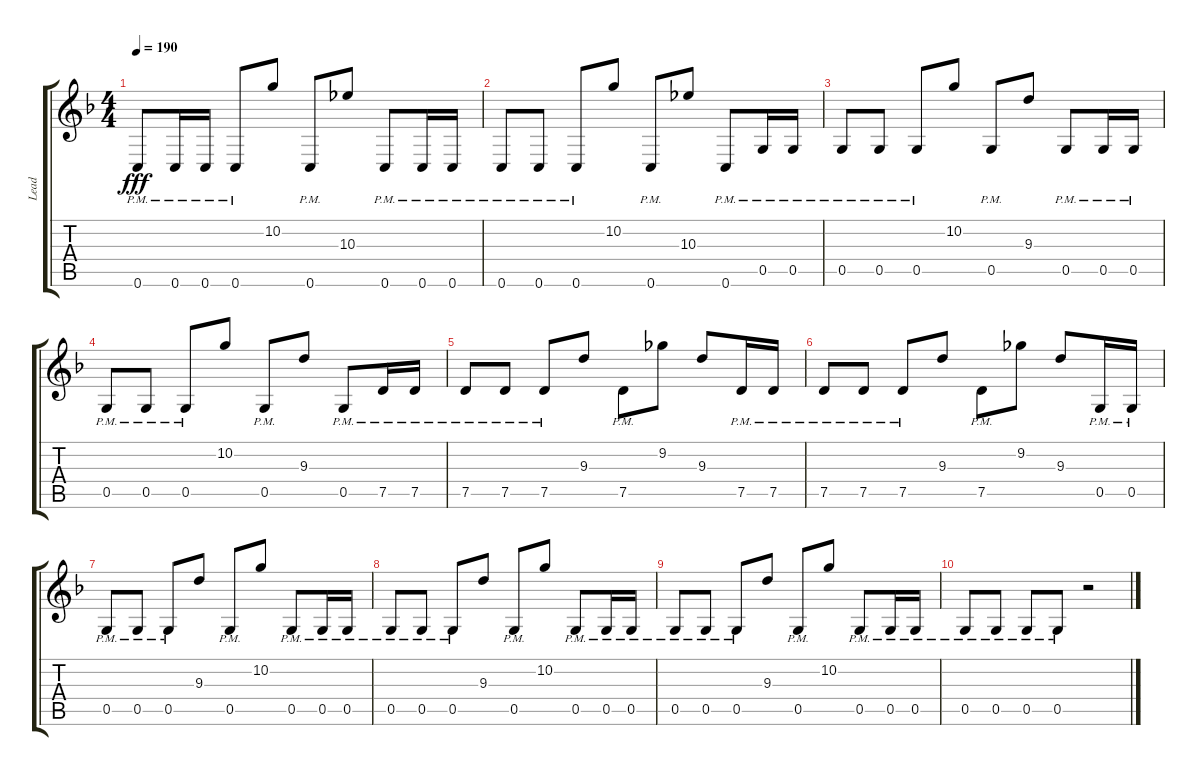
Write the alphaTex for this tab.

\track ("Lead" "Lead") {instrument distortionguitar}
\staff {score tabs}
\tuning (D4 A3 F3 C3 G2 C2) {hide}
\ts (4 4)
\tempo 190
\clef g2
\ks f
0.6{pm}.8{dy fff} 0.6{pm}.16 0.6{pm}.16 0.6{pm}.8 10.2.8 0.6{pm}.8 10.3.8 0.6{pm}.8 0.6{pm}.16 0.6{pm}.16 |
0.6{pm}.8 0.6{pm}.8 0.6{pm}.8 10.2.8 0.6{pm}.8 10.3.8 0.6{pm}.8 0.5{pm}.16 0.5{pm}.16 |
0.5{pm}.8 0.5{pm}.8 0.5{pm}.8 10.2.8 0.5{pm}.8 9.3.8 0.5{pm}.8 0.5{pm}.16 0.5{pm}.16 |
0.5{pm}.8 0.5{pm}.8 0.5{pm}.8 10.2.8 0.5{pm}.8 9.3.8 0.5{pm}.8 7.5{pm}.16 7.5{pm}.16 |
7.5{pm}.8 7.5{pm}.8 7.5{pm}.8 9.3.8 7.5{pm}.8 9.2.8 9.3.8 7.5{pm}.16 7.5{pm}.16 |
7.5{pm}.8 7.5{pm}.8 7.5{pm}.8 9.3.8 7.5{pm}.8 9.2.8 9.3.8 0.5{pm}.16 0.5{pm}.16 |
0.5{pm}.8 0.5{pm}.8 0.5{pm}.8 9.3.8 0.5{pm}.8 10.2.8 0.5{pm}.8 0.5{pm}.16 0.5{pm}.16 |
0.5{pm}.8 0.5{pm}.8 0.5{pm}.8 9.3.8 0.5{pm}.8 10.2.8 0.5{pm}.8 0.5{pm}.16 0.5{pm}.16 |
0.5{pm}.8 0.5{pm}.8 0.5{pm}.8 9.3.8 0.5{pm}.8 10.2.8 0.5{pm}.8 0.5{pm}.16 0.5{pm}.16 |
0.5{pm}.8 0.5{pm}.8 0.5{pm}.8 0.5{pm}.8 r.2
